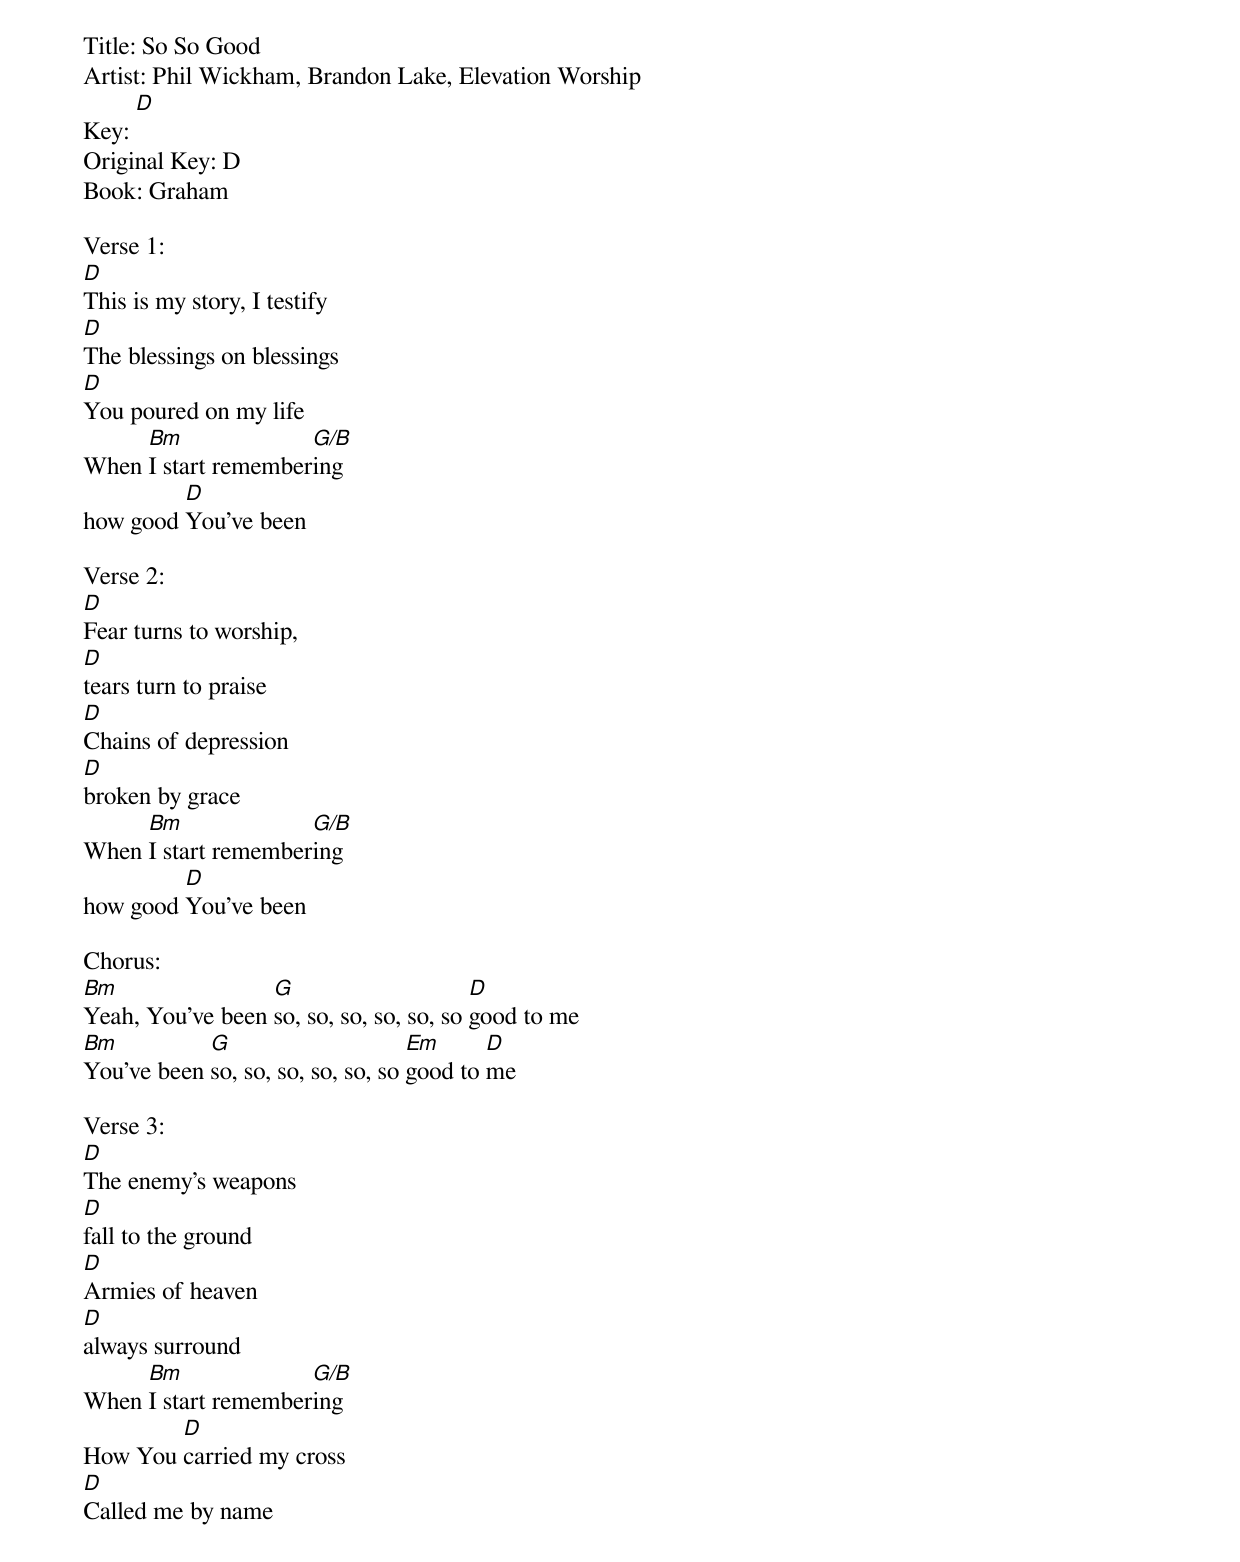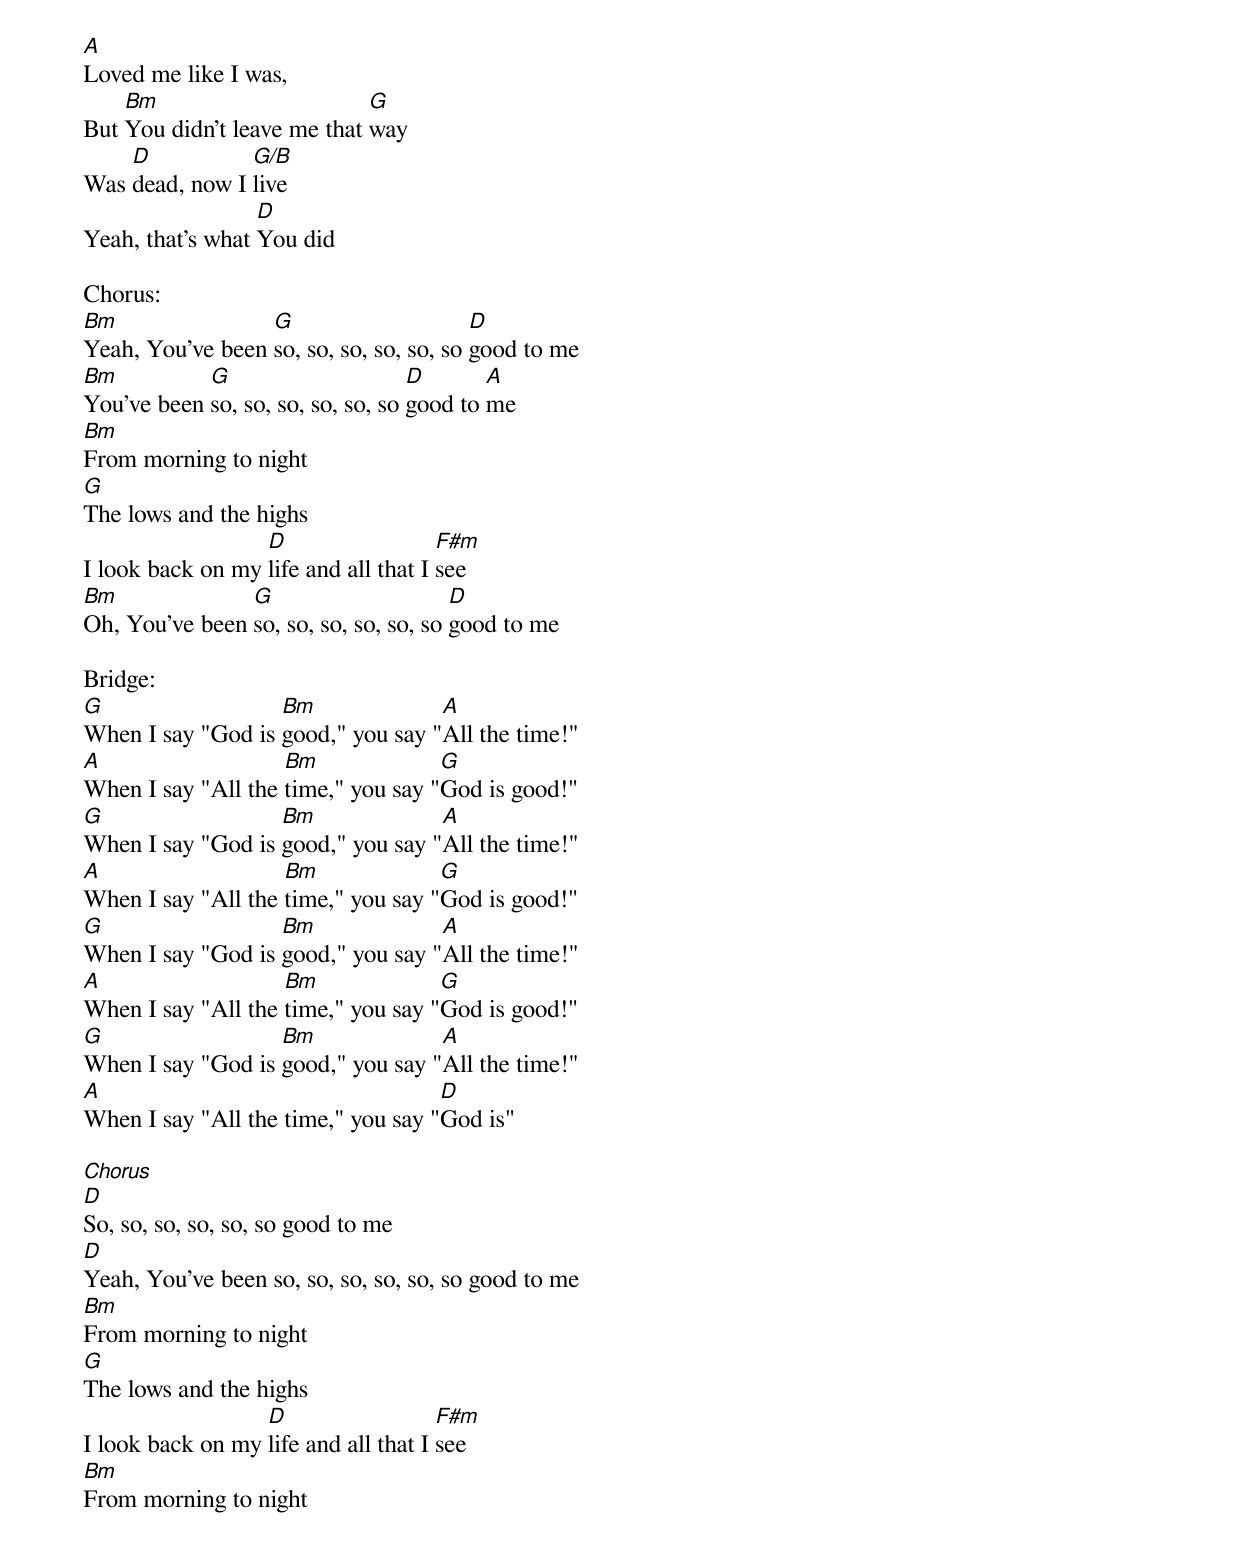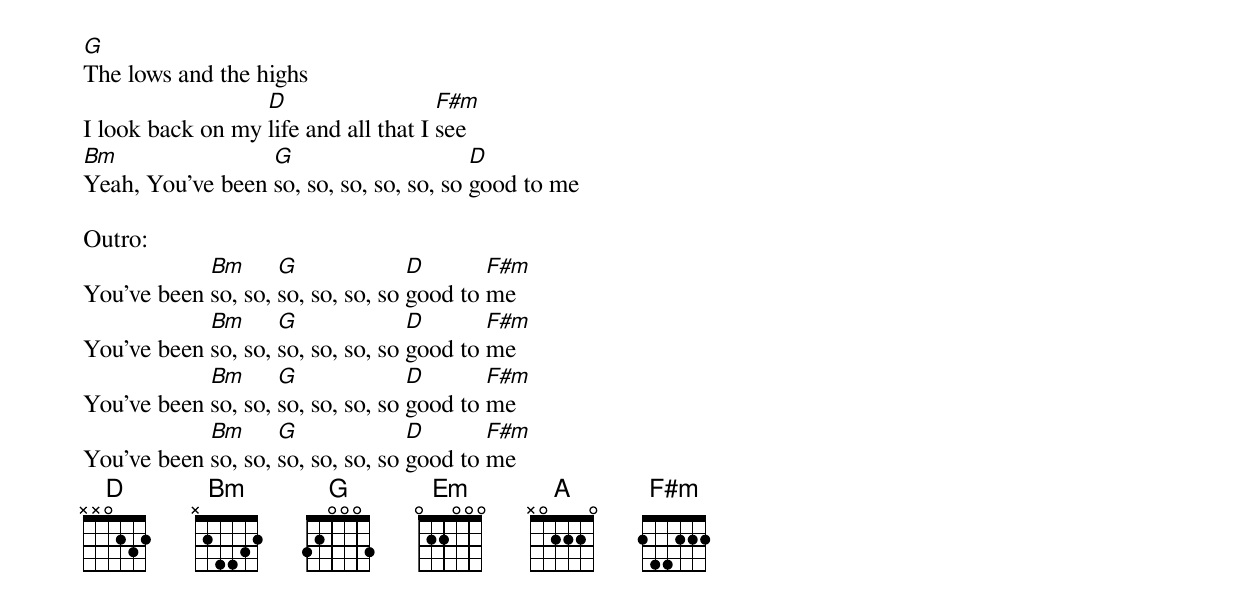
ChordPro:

Title: So So Good
Artist: Phil Wickham, Brandon Lake, Elevation Worship
Key: [D]
Original Key: D
Book: Graham

Verse 1:
[D]This is my story, I testify
[D]The blessings on blessings
[D]You poured on my life
When [Bm]I start remember[G/B]ing
how good [D]You've been

Verse 2:
[D]Fear turns to worship,
[D]tears turn to praise
[D]Chains of depression
[D]broken by grace
When [Bm]I start remember[G/B]ing
how good [D]You've been

Chorus:
[Bm]Yeah, You've been [G]so, so, so, so, so, so [D]good to me
[Bm]You've been [G]so, so, so, so, so, so [Em]good to [D]me

Verse 3:
[D]The enemy's weapons
[D]fall to the ground
[D]Armies of heaven
[D]always surround
When [Bm]I start remember[G/B]ing
How You [D]carried my cross
[D]Called me by name
[A]Loved me like I was,
But [Bm]You didn't leave me that [G]way
Was [D]dead, now I [G/B]live
Yeah, that's what [D]You did

Chorus:
[Bm]Yeah, You've been [G]so, so, so, so, so, so [D]good to me
[Bm]You've been [G]so, so, so, so, so, so [D]good to [A]me
[Bm]From morning to night
[G]The lows and the highs
I look back on my [D]life and all that I [F#m]see
[Bm]Oh, You've been [G]so, so, so, so, so, so [D]good to me

Bridge:
[G]When I say "God is [Bm]good," you say "[A]All the time!"
[A]When I say "All the [Bm]time," you say "[G]God is good!"
[G]When I say "God is [Bm]good," you say "[A]All the time!"
[A]When I say "All the [Bm]time," you say "[G]God is good!"
[G]When I say "God is [Bm]good," you say "[A]All the time!"
[A]When I say "All the [Bm]time," you say "[G]God is good!"
[G]When I say "God is [Bm]good," you say "[A]All the time!"
[A]When I say "All the time," you say "[D]God is"

[Chorus]
[D]So, so, so, so, so, so good to me
[D]Yeah, You've been so, so, so, so, so, so good to me
[Bm]From morning to night
[G]The lows and the highs
I look back on my [D]life and all that I [F#m]see
[Bm]From morning to night
[G]The lows and the highs
I look back on my [D]life and all that I [F#m]see
[Bm]Yeah, You've been [G]so, so, so, so, so, so [D]good to me

Outro:
You've been [Bm]so, so, [G]so, so, so, so [D]good to [F#m]me
You've been [Bm]so, so, [G]so, so, so, so [D]good to [F#m]me
You've been [Bm]so, so, [G]so, so, so, so [D]good to [F#m]me
You've been [Bm]so, so, [G]so, so, so, so [D]good to [F#m]me
